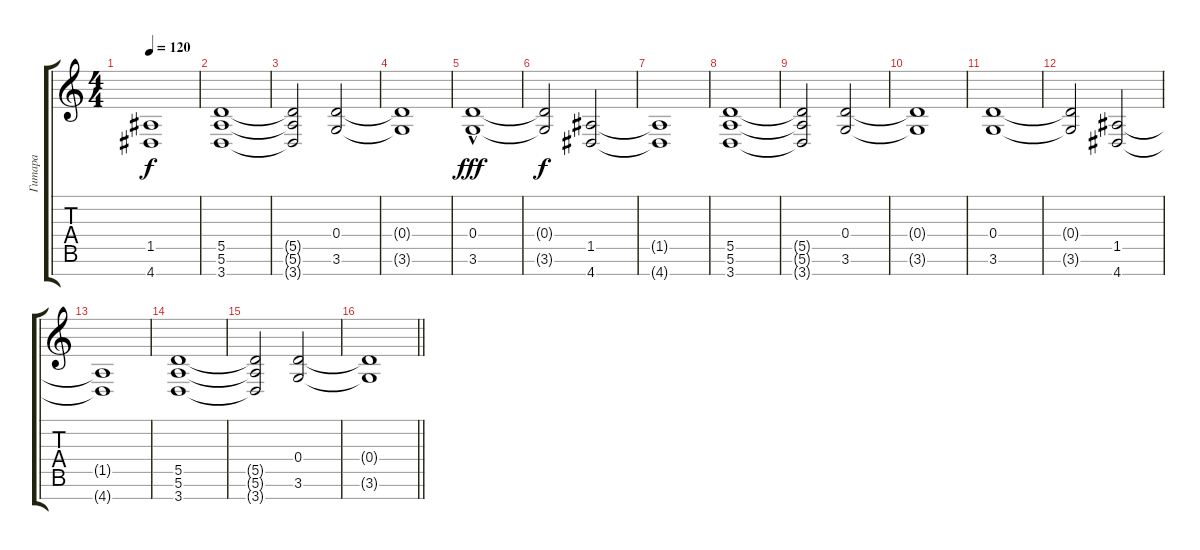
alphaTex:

\track ("Гитара" "Гитара") {instrument distortionguitar}
\staff {score tabs}
\tuning (E4 B3 G3 D3 A2 E2 B1) {hide}
\ts (4 4)
\tempo 120
\clef g2
\ks c
(1.5{t} 4.7{t}).1{dy f} |
(5.5 5.6 3.7).1 |
(5.5{t} 5.6{t} 3.7{t}).2 (0.4 3.6).2 |
(0.4{t} 3.6{t}).1 |
(0.4{hac} 3.6{hac}).1{dy fff} |
(0.4{t} 3.6{t}).2{dy f} (1.5 4.7).2 |
(1.5{t} 4.7{t}).1 |
(5.5 5.6 3.7).1 |
(5.5{t} 5.6{t} 3.7{t}).2 (0.4 3.6).2 |
(0.4{t} 3.6{t}).1 |
(0.4 3.6).1 |
(0.4{t} 3.6{t}).2 (1.5 4.7).2 |
(1.5{t} 4.7{t}).1 |
(5.5 5.6 3.7).1 |
(5.5{t} 5.6{t} 3.7{t}).2 (0.4 3.6).2 |
\barLineRight lightlight
(0.4{t} 3.6{t}).1
